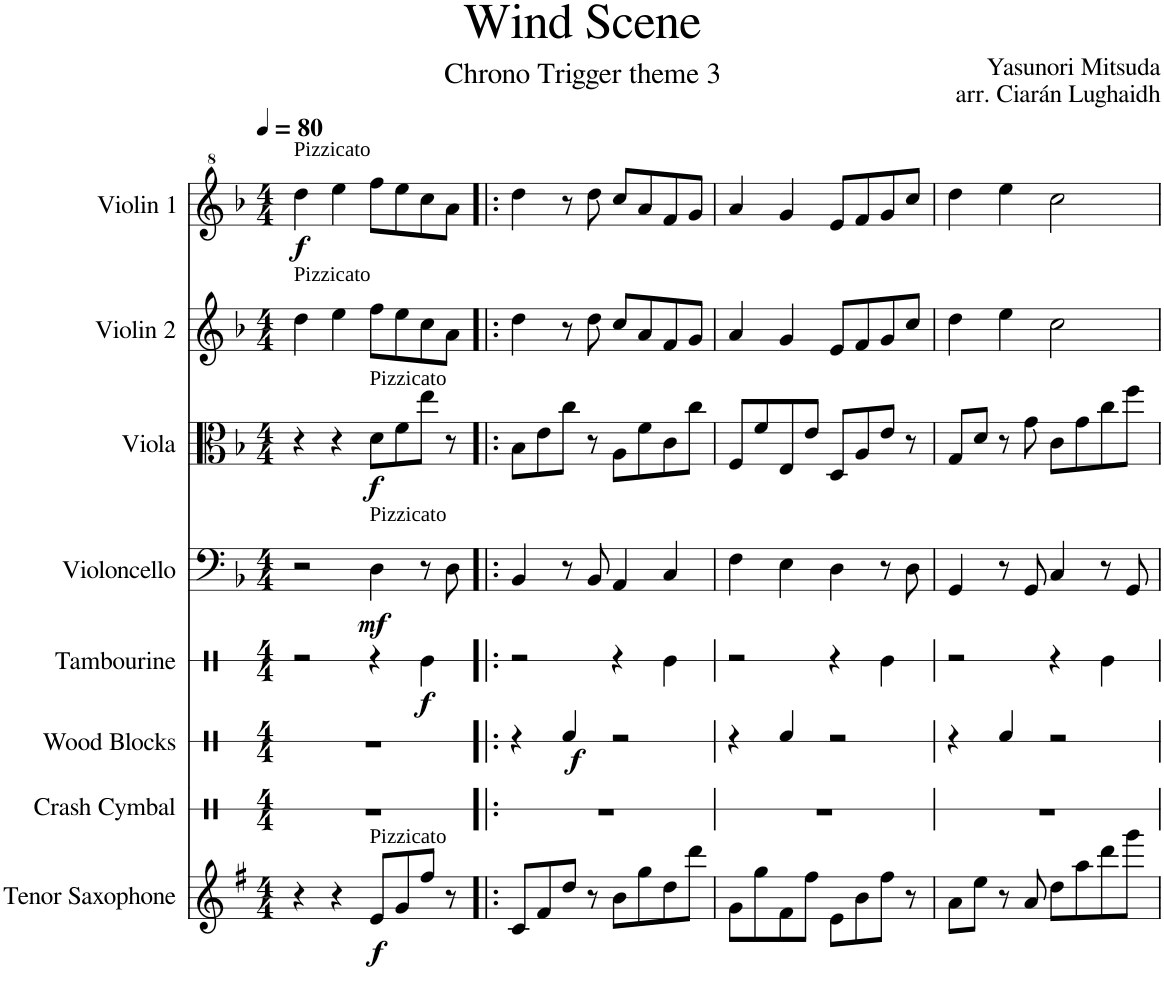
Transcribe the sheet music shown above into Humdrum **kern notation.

**kern	**dynam	**kern	**dynam	**kern	**dynam	**kern	**kern	**dynam	**kern	**dynam	**kern	**kern	**dynam
*part8	*part8	*part7	*part7	*part6	*part6	*part5	*part4	*part4	*part3	*part3	*part2	*part1	*part1
*staff8	*staff8	*staff7	*staff7	*staff6	*staff6	*staff5	*staff4	*staff4	*staff3	*staff3	*staff2	*staff1	*staff1
*I"Tenor Saxophone	*	*I"Crash Cymbal	*	*I"Wood Blocks	*	*I"Tambourine	*I"Violoncello	*	*I"Viola	*	*I"Violin 2	*I"Violin 1	*
*I'T. Sax.	*	*I'Cr. Cym.	*	*I'Wd. Bl.	*	*I'Tamb.	*I'Vc.	*	*I'Vla.	*	*I'Vln. 2	*I'Vln. 1	*
*	*	*stria1	*	*stria1	*	*stria1	*	*	*	*	*	*	*
*clefG2	*	*clefX	*	*clefX	*	*clefX	*clefF4	*	*clefC3	*	*clefG2	*clefG^2	*
*Trd8c14	*	*	*	*	*	*	*	*	*	*	*	*	*
*k[f#]	*	*k[]	*	*k[]	*	*k[]	*k[b-]	*	*k[b-]	*	*k[b-]	*k[b-]	*
*M4/4	*	*M4/4	*	*M4/4	*	*M4/4	*M4/4	*	*M4/4	*	*M4/4	*M4/4	*
*MM80	*	*MM80	*	*MM80	*	*MM80	*MM80	*	*MM80	*	*MM80	*MM80	*
=1	=1	=1	=1	=1	=1	=1	=1	=1	=1	=1	=1	=1	=1
!	!	!	!	!	!	!	!	!	!	!	!	!LO:TX:a:t=Pizzicato	!
!	!	!	!	!	!	!	!	!	!	!	!LO:TX:a:t=Pizzicato	!	!
!	!	!	!	!	!LO:DY:a	!	!	!	!	!	!	!	!LO:DY:b
4r	.	1r	.	1r	f	2r	2r	.	4r	.	4dd\	4ddd\	f
4r	.	.	.	.	.	.	.	.	4r	.	4ee\	4eee\	.
!	!	!	!	!	!	!	!	!	!LO:TX:a:t=Pizzicato	!	!	!	!
!	!	!	!	!	!	!	!LO:TX:a:t=Pizzicato	!	!	!	!	!	!
!LO:TX:a:t=Pizzicato	!	!	!	!	!	!	!	!	!	!	!	!	!
!	!LO:DY:b	!	!	!	!	!	!	!LO:DY:b	!	!LO:DY:b	!	!	!
8e/L	f	.	.	.	.	4r	4D\	mf	8d\L	f	8ff\L	8fff\L	.
8g/	.	.	.	.	.	.	.	.	8f\	.	8ee\	8eee\	.
8ff#/J	.	.	.	.	.	4Re\	8r	.	8ee\J	.	8cc\	8ccc\	.
8r	.	.	.	.	.	.	8D\	.	8r	.	8a\J	8aa\J	.
=2!|:	=2!|:	=2!|:	=2!|:	=2!|:	=2!|:	=2!|:	=2!|:	=2!|:	=2!|:	=2!|:	=2!|:	=2!|:	=2!|:
!	!	!	!LO:DY:a	!	!	!	!	!	!	!	!	!	!
8c/L	.	1r	f	4r	.	2r	4BB-/	.	8B-\L	.	4dd\	4ddd\	.
8f#/	.	.	.	.	.	.	.	.	8e\	.	.	.	.
8dd/J	.	.	.	4Rf/	.	.	8r	.	8cc\J	.	8r	8r	.
8r	.	.	.	.	.	.	8BB-/	.	8r	.	8dd\	8ddd\	.
8b\L	.	.	.	2r	.	4r	4AA/	.	8A\L	.	8cc/L	8ccc/L	.
8gg\	.	.	.	.	.	.	.	.	8f\	.	8a/	8aa/	.
8dd\	.	.	.	.	.	4Re\	4C/	.	8c\	.	8f/	8ff/	.
8ddd\J	.	.	.	.	.	.	.	.	8cc\J	.	8g/J	8gg/J	.
=3	=3	=3	=3	=3	=3	=3	=3	=3	=3	=3	=3	=3	=3
8g\L	.	1r	.	4r	.	2r	4F\	.	8F/L	.	4a/	4aa/	.
8gg\	.	.	.	.	.	.	.	.	8f/	.	.	.	.
8f#\	.	.	.	4Rf/	.	.	4E\	.	8E/	.	4g/	4gg/	.
8ff#\J	.	.	.	.	.	.	.	.	8e/J	.	.	.	.
8e\L	.	.	.	2r	.	4r	4D\	.	8D/L	.	8e/L	8ee/L	.
8b\	.	.	.	.	.	.	.	.	8A/	.	8f/	8ff/	.
8ff#\J	.	.	.	.	.	4Re\	8r	.	8e/J	.	8g/	8gg/	.
8r	.	.	.	.	.	.	8D\	.	8r	.	8cc/J	8ccc/J	.
=4	=4	=4	=4	=4	=4	=4	=4	=4	=4	=4	=4	=4	=4
8a\L	.	1r	.	4r	.	2r	4GG/	.	8G/L	.	4dd\	4ddd\	.
8ee\J	.	.	.	.	.	.	.	.	8d/J	.	.	.	.
8r	.	.	.	4Rf/	.	.	8r	.	8r	.	4ee\	4eee\	.
8a/	.	.	.	.	.	.	8GG/	.	8g\	.	.	.	.
8dd\L	.	.	.	2r	.	4r	4C/	.	8c\L	.	2cc\	2ccc\	.
8aa\	.	.	.	.	.	.	.	.	8g\	.	.	.	.
8ddd\	.	.	.	.	.	4Re\	8r	.	8cc\	.	.	.	.
8ggg\J	.	.	.	.	.	.	8GG/	.	8ff\J	.	.	.	.
=	=	=	=	=	=	=	=	=	=	=	=	=	=
*-	*-	*-	*-	*-	*-	*-	*-	*-	*-	*-	*-	*-	*-
